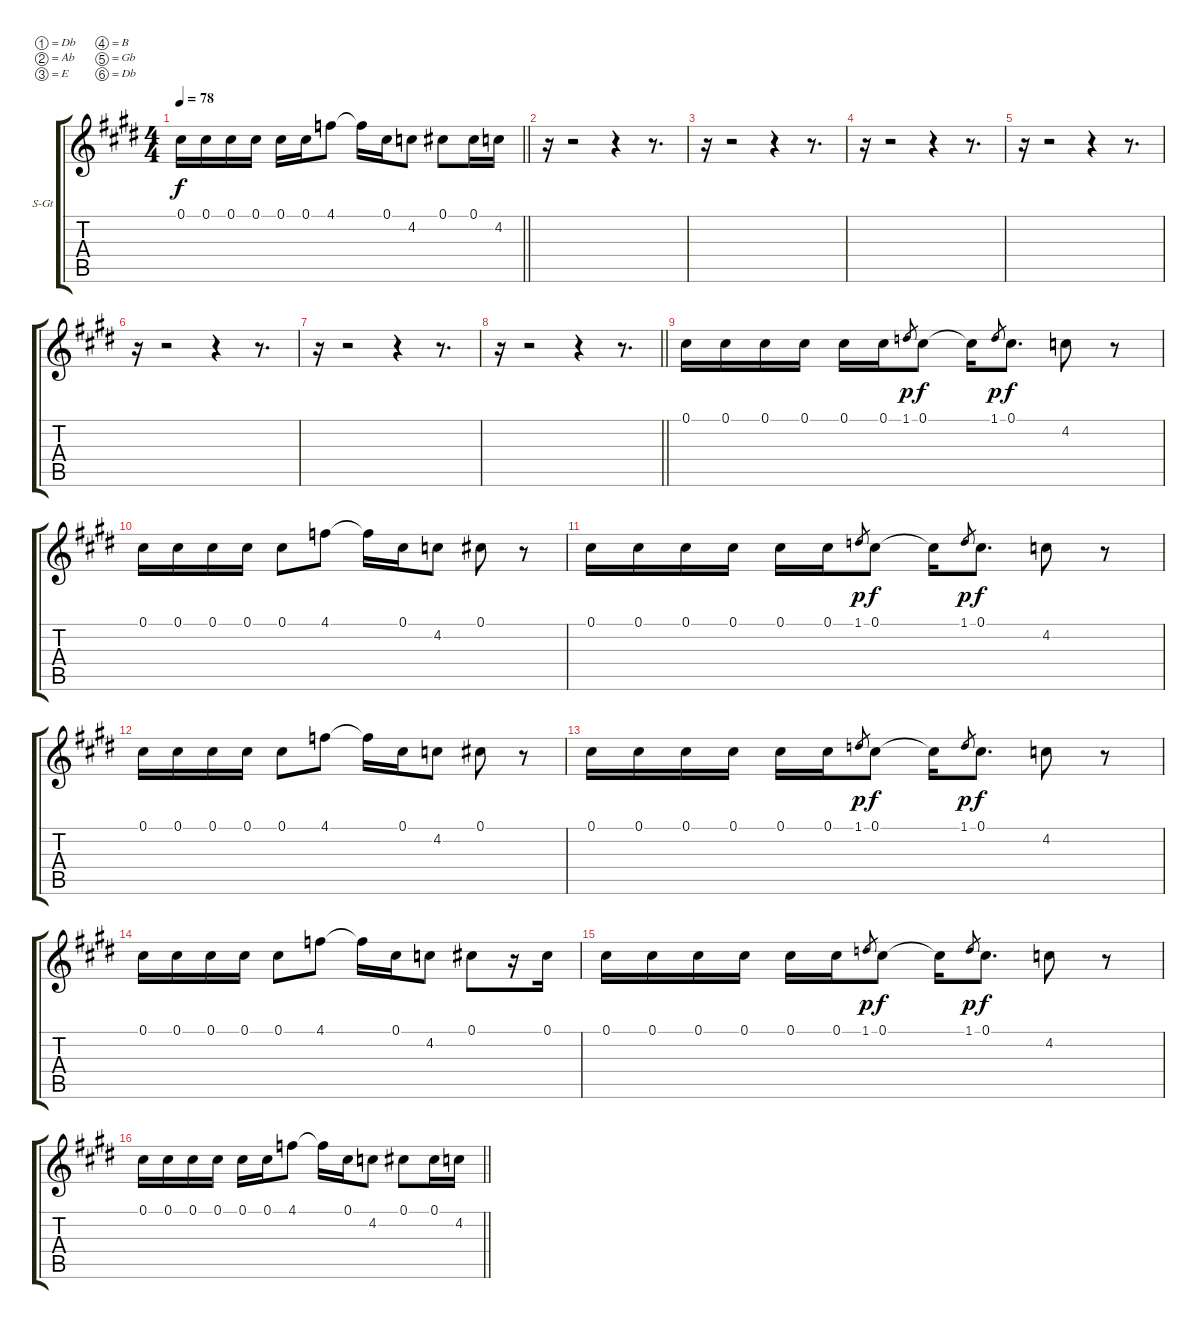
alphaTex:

\bracketExtendMode groupsimilarinstruments
\firstSystemTrackNameOrientation horizontal
\otherSystemsTrackNameOrientation horizontal
\track ("Vocals" "S-Gt") {instrument stringensemble1}
\staff {score tabs}
\tuning (Db4 Ab3 E3 B2 Gb2 Db2)
\displaytranspose 12
\ts (4 4)
\tempo 78
\clef g2
\barLineRight lightlight
\ks c#minor
0.1.16{dy f} 0.1.16 0.1.16 0.1.16 0.1.16 0.1.16 4.1.8 4.1{t}.16 0.1.16 4.2.8 0.1.8 0.1.16 4.2.16 |
r.16 r.2 r.4 r.8{d} |
r.16 r.2 r.4 r.8{d} |
r.16 r.2 r.4 r.8{d} |
r.16 r.2 r.4 r.8{d} |
r.16 r.2 r.4 r.8{d} |
r.16 r.2 r.4 r.8{d} |
\barLineRight lightlight
r.16 r.2 r.4 r.8{d} |
0.1.16 0.1.16 0.1.16 0.1.16 0.1.16 0.1.16 1.1.8{gr dy p} 0.1.8{dy f} 0.1{t}.16 1.1.8{gr dy p} 0.1.8{d dy f} 4.2.8 r.8 |
0.1.16 0.1.16 0.1.16 0.1.16 0.1.8 4.1.8 4.1{t}.16 0.1.16 4.2.8 0.1.8 r.8 |
0.1.16 0.1.16 0.1.16 0.1.16 0.1.16 0.1.16 1.1.8{gr dy p} 0.1.8{dy f} 0.1{t}.16 1.1.8{gr dy p} 0.1.8{d dy f} 4.2.8 r.8 |
0.1.16 0.1.16 0.1.16 0.1.16 0.1.8 4.1.8 4.1{t}.16 0.1.16 4.2.8 0.1.8 r.8 |
0.1.16 0.1.16 0.1.16 0.1.16 0.1.16 0.1.16 1.1.8{gr dy p} 0.1.8{dy f} 0.1{t}.16 1.1.8{gr dy p} 0.1.8{d dy f} 4.2.8 r.8 |
0.1.16 0.1.16 0.1.16 0.1.16 0.1.8 4.1.8 4.1{t}.16 0.1.16 4.2.8 0.1.8 r.16 0.1.16 |
0.1.16 0.1.16 0.1.16 0.1.16 0.1.16 0.1.16 1.1.8{gr dy p} 0.1.8{dy f} 0.1{t}.16 1.1.8{gr dy p} 0.1.8{d dy f} 4.2.8 r.8 |
\barLineRight lightlight
0.1.16 0.1.16 0.1.16 0.1.16 0.1.16 0.1.16 4.1.8 4.1{t}.16 0.1.16 4.2.8 0.1.8 0.1.16 4.2.16
